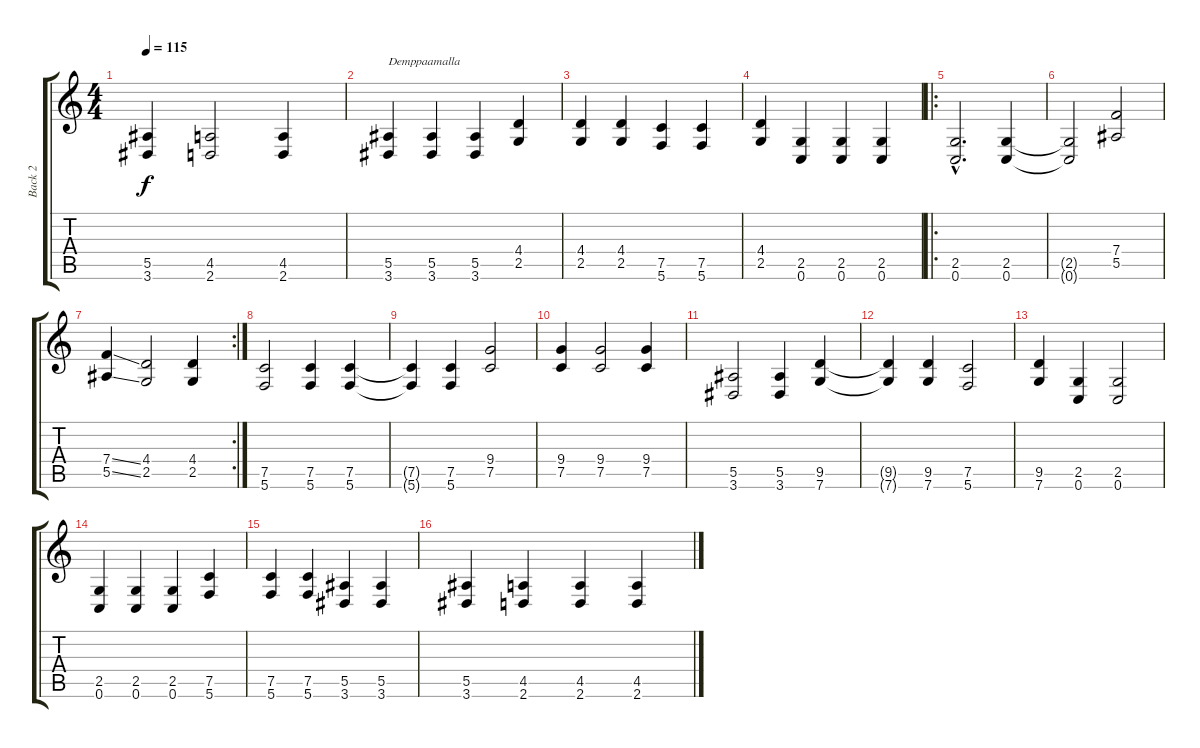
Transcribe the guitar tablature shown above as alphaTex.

\track ("Back 2" "Back 2") {instrument distortionguitar}
\staff {score tabs}
\tuning (C4 G3 Eb3 Bb2 F2 C2) {hide}
\ts (4 4)
\tempo 115
\clef g2
\ks c
(5.5 3.6).4{dy f} (4.5 2.6).2 (4.5 2.6).4 |
(5.5 3.6).4{txt "Demppaamalla"} (5.5 3.6).4 (5.5 3.6).4 (4.4 2.5).4 |
(4.4 2.5).4 (4.4 2.5).4 (7.5 5.6).4 (7.5 5.6).4 |
(4.4 2.5).4 (2.5 0.6).4 (2.5 0.6).4 (2.5 0.6).4 |
\ro
(2.5{hac} 0.6{hac}).2{d} (2.5 0.6).4 |
(2.5{t} 0.6{t}).2 (7.4 5.5).2 |
\rc 2
(7.4{ss} 5.5{ss}).4 (4.4 2.5).2 (4.4 2.5).4 |
(7.5 5.6).2 (7.5 5.6).4 (7.5 5.6).4 |
(7.5{t} 5.6{t}).4 (7.5 5.6).4 (9.4 7.5).2 |
(9.4 7.5).4 (9.4 7.5).2 (9.4 7.5).4 |
(5.5 3.6).2 (5.5 3.6).4 (9.5 7.6).4 |
(9.5{t} 7.6{t}).4 (9.5 7.6).4 (7.5 5.6).2 |
(9.5 7.6).4 (2.5 0.6).4 (2.5 0.6).2 |
(2.5 0.6).4 (2.5 0.6).4 (2.5 0.6).4 (7.5 5.6).4 |
(7.5 5.6).4 (7.5 5.6).4 (5.5 3.6).4 (5.5 3.6).4 |
(5.5 3.6).4 (4.5 2.6).4 (4.5 2.6).4 (4.5 2.6).4
